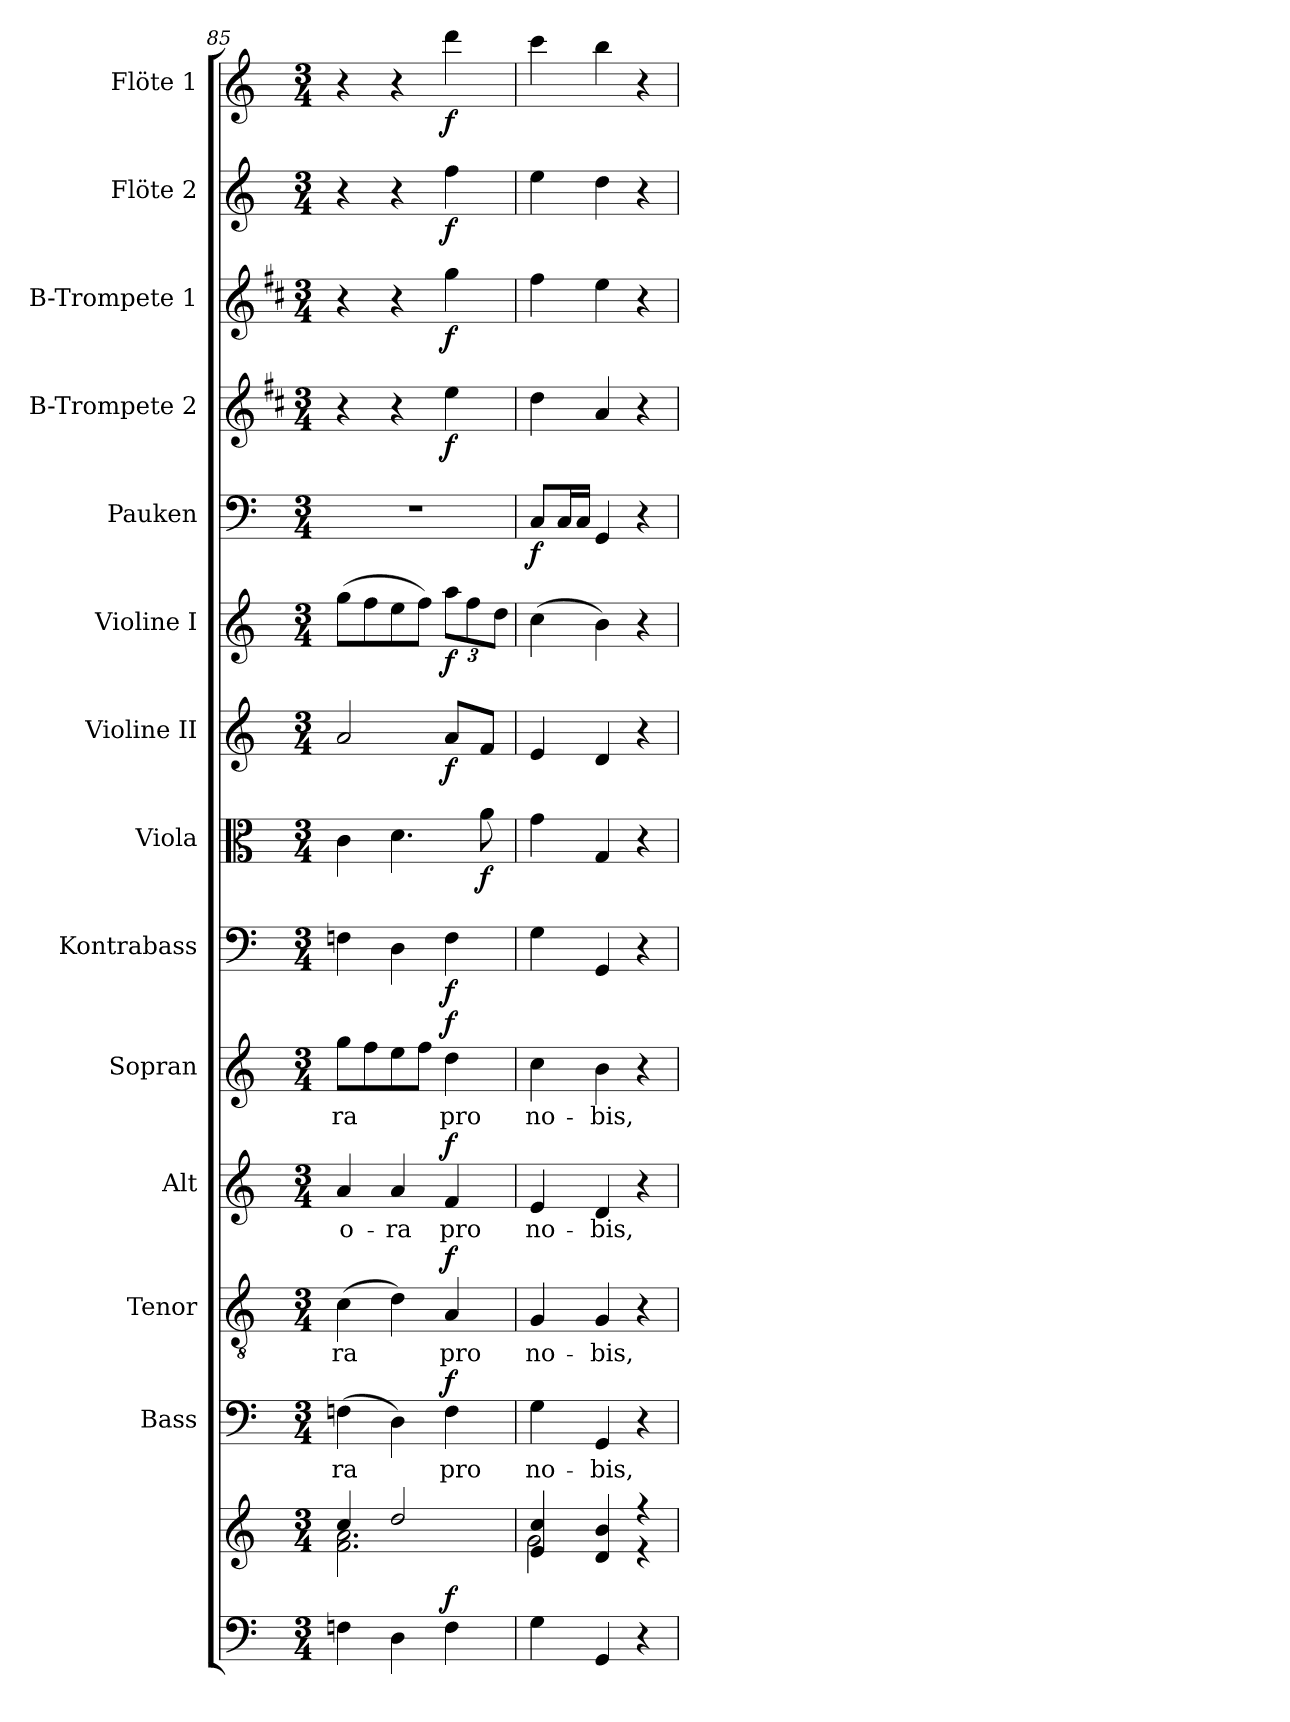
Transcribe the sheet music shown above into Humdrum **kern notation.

**kern	**kern	**dynam	**kern	**text	**dynam	**kern	**text	**dynam	**kern	**text	**dynam	**kern	**text	**dynam	**kern	**dynam	**kern	**dynam	**kern	**dynam	**kern	**dynam	**kern	**dynam	**kern	**dynam	**kern	**dynam	**kern	**dynam	**kern	**dynam
*part14	*part14	*part14	*part13	*part13	*part13	*part12	*part12	*part12	*part11	*part11	*part11	*part10	*part10	*part10	*part9	*part9	*part8	*part8	*part7	*part7	*part6	*part6	*part5	*part5	*part4	*part4	*part3	*part3	*part2	*part2	*part1	*part1
*staff15	*staff14	*staff14/15	*staff13	*staff13	*staff13	*staff12	*staff12	*staff12	*staff11	*staff11	*staff11	*staff10	*staff10	*staff10	*staff9	*staff9	*staff8	*staff8	*staff7	*staff7	*staff6	*staff6	*staff5	*staff5	*staff4	*staff4	*staff3	*staff3	*staff2	*staff2	*staff1	*staff1
*	*	*	*I"Bass	*	*	*I"Tenor	*	*	*I"Alt	*	*	*I"Sopran	*	*	*I"Kontrabass	*	*I"Viola	*	*I"Violine II	*	*I"Violine I	*	*I"Pauken	*	*I"B-Trompete 2	*	*I"B-Trompete 1	*	*I"Flöte 2	*	*I"Flöte 1	*
*	*	*	*I'B.	*	*	*I'T.	*	*	*I'A.	*	*	*I'S.	*	*	*I'Kb.	*	*I'Vla.	*	*I'Vl. II	*	*I'Vl. I	*	*I'Pk.	*	*I'B Trp. 2	*	*I'B Trp. 1	*	*I'Fl. 2	*	*I'Fl. 1	*
*clefF4	*clefG2	*	*clefF4	*	*	*clefGv2	*	*	*clefG2	*	*	*clefG2	*	*	*clefF4	*	*clefC3	*	*clefG2	*	*clefG2	*	*clefF4	*	*clefG2	*	*clefG2	*	*clefG2	*	*clefG2	*
*	*	*	*	*	*	*	*	*	*	*	*	*	*	*	*ITrd7c12	*	*	*	*	*	*	*	*	*	*ITrd1c2	*	*ITrd1c2	*	*	*	*	*
*k[]	*k[]	*	*k[]	*	*	*k[]	*	*	*k[]	*	*	*k[]	*	*	*k[]	*	*k[]	*	*k[]	*	*k[]	*	*k[]	*	*k[]	*	*k[]	*	*k[]	*	*k[]	*
*C:	*C:	*	*C:	*	*	*C:	*	*	*C:	*	*	*C:	*	*	*C:	*	*C:	*	*C:	*	*C:	*	*C:	*	*C:	*	*C:	*	*C:	*	*C:	*
*M3/4	*M3/4	*	*M3/4	*	*	*M3/4	*	*	*M3/4	*	*	*M3/4	*	*	*M3/4	*	*M3/4	*	*M3/4	*	*M3/4	*	*M3/4	*	*M3/4	*	*M3/4	*	*M3/4	*	*M3/4	*
=85	=85	=85	=85	=85	=85	=85	=85	=85	=85	=85	=85	=85	=85	=85	=85	=85	=85	=85	=85	=85	=85	=85	=85	=85	=85	=85	=85	=85	=85	=85	=85	=85
*	*^	*	*	*	*	*	*	*	*	*	*	*	*	*	*	*	*	*	*	*	*	*	*	*	*	*	*	*	*	*	*	*
!	!	!	!	!	!LO:LY:b	!	!	!LO:LY:b	!	!	!LO:LY:b	!	!	!LO:LY:b	!	!	!	!	!	!	!	!	!	!	!	!	!	!	!	!	!	!	!
4Fn\	4cc/	2.f\ 2.a\	.	(>4Fn\	-ra	.	(>4c\	-ra	.	4a/	o-	.	8gg\L	-ra	.	4FFn\	.	4c\	.	2a/	.	(>8gg\L	.	2.r	.	4r	.	4r	.	4r	.	4r	.
.	.	.	.	.	.	.	.	.	.	.	.	.	8ff\	.	.	.	.	.	.	.	.	8ff\	.	.	.	.	.	.	.	.	.	.	.
!	!	!	!	!	!	!	!	!	!	!	!LO:LY:b	!	!	!	!	!	!	!	!	!	!	!	!	!	!	!	!	!	!	!	!	!	!
4D\	2dd/	.	.	4D\)	.	.	4d\)	.	.	4a/	-ra	.	8ee\	.	.	4DD\	.	4.d\	.	.	.	8ee\	.	.	.	4r	.	4r	.	4r	.	4r	.
.	.	.	.	.	.	.	.	.	.	.	.	.	8ff\J	.	.	.	.	.	.	.	.	8ff\J)	.	.	.	.	.	.	.	.	.	.	.
!	!	!	!LO:DY:a=2	!	!LO:LY:b	!LO:DY:a	!	!LO:LY:b	!LO:DY:a	!	!LO:LY:b	!LO:DY:a	!	!LO:LY:b	!LO:DY:a	!	!LO:DY:b	!	!	!	!LO:DY:b	!	!LO:DY:b	!	!	!	!LO:DY:b	!	!LO:DY:b	!	!LO:DY:b	!	!LO:DY:b
4F\	.	.	f	4F\	pro	f	4A/	pro	f	4f/	pro	f	4dd\	pro	f	4FF\	f	.	.	8a/L	f	12aa\L	f	.	.	4dd\	f	4ff\	f	4ff\	f	4ddd\	f
.	.	.	.	.	.	.	.	.	.	.	.	.	.	.	.	.	.	.	.	.	.	12ff\	.	.	.	.	.	.	.	.	.	.	.
!	!	!	!	!	!	!	!	!	!	!	!	!	!	!	!	!	!	!	!LO:DY:b	!	!	!	!	!	!	!	!	!	!	!	!	!	!
.	.	.	.	.	.	.	.	.	.	.	.	.	.	.	.	.	.	8a\	f	8f/J	.	.	.	.	.	.	.	.	.	.	.	.	.
.	.	.	.	.	.	.	.	.	.	.	.	.	.	.	.	.	.	.	.	.	.	12dd\J	.	.	.	.	.	.	.	.	.	.	.
=86	=86	=86	=86	=86	=86	=86	=86	=86	=86	=86	=86	=86	=86	=86	=86	=86	=86	=86	=86	=86	=86	=86	=86	=86	=86	=86	=86	=86	=86	=86	=86	=86	=86
!	!	!	!	!	!LO:LY:b	!	!	!LO:LY:b	!	!	!LO:LY:b	!	!	!LO:LY:b	!	!	!	!	!	!	!	!	!	!	!LO:DY:b	!	!	!	!	!	!	!	!
4G\	4e/ 4cc/	2g\	.	4G\	no-	.	4G/	no-	.	4e/	no-	.	4cc\	no-	.	4GG\	.	4g\	.	4e/	.	(>4cc\	.	8C/L	f	4cc\	.	4ee\	.	4ee\	.	4ccc\	.
.	.	.	.	.	.	.	.	.	.	.	.	.	.	.	.	.	.	.	.	.	.	.	.	16C/L	.	.	.	.	.	.	.	.	.
.	.	.	.	.	.	.	.	.	.	.	.	.	.	.	.	.	.	.	.	.	.	.	.	16C/JJ	.	.	.	.	.	.	.	.	.
!	!	!	!	!	!LO:LY:b	!	!	!LO:LY:b	!	!	!LO:LY:b	!	!	!LO:LY:b	!	!	!	!	!	!	!	!	!	!	!	!	!	!	!	!	!	!	!
4GG/	4d/ 4b/	.	.	4GG/	-bis,	.	4G/	-bis,	.	4d/	-bis,	.	4b\	-bis,	.	4GGG/	.	4G/	.	4d/	.	4b\)	.	4GG/	.	4g/	.	4dd\	.	4dd\	.	4bb\	.
4r	4r	4r	.	4r	.	.	4r	.	.	4r	.	.	4r	.	.	4r	.	4r	.	4r	.	4r	.	4r	.	4r	.	4r	.	4r	.	4r	.
*	*v	*v	*	*	*	*	*	*	*	*	*	*	*	*	*	*	*	*	*	*	*	*	*	*	*	*	*	*	*	*	*	*	*
=	=	=	=	=	=	=	=	=	=	=	=	=	=	=	=	=	=	=	=	=	=	=	=	=	=	=	=	=	=	=	=	=
*-	*-	*-	*-	*-	*-	*-	*-	*-	*-	*-	*-	*-	*-	*-	*-	*-	*-	*-	*-	*-	*-	*-	*-	*-	*-	*-	*-	*-	*-	*-	*-	*-
